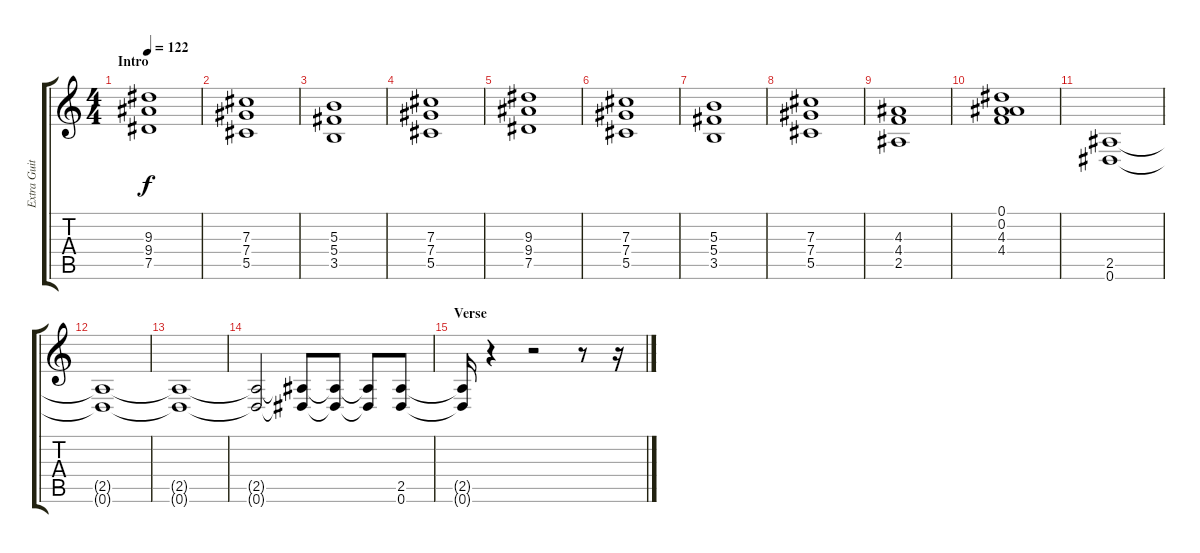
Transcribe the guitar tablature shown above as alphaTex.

\track ("Extra Guitar" "Extra Guit") {instrument distortionguitar}
\staff {score tabs}
\tuning (Eb4 Bb3 Gb3 Db3 Ab2 Eb2) {hide}
\ts (4 4)
\section ("" "Intro")
\tempo 122
\clef g2
\ks c
(9.3 9.4 7.5).1{dy f instrument distortionguitar} |
(7.3 7.4 5.5).1 |
(5.3 5.4 3.5).1 |
(7.3 7.4 5.5).1 |
(9.3 9.4 7.5).1 |
(7.3 7.4 5.5).1 |
(5.3 5.4 3.5).1 |
(7.3 7.4 5.5).1 |
(4.3 4.4 2.5).1 |
(0.1 0.2 4.3 4.4).1 |
(2.5 0.6).1 |
(2.5{t} 0.6{t}).1 |
(2.5{t} 0.6{t}).1 |
(2.5{t} 0.6{t}).2 (2.5{t} 0.6{t}).8 (2.5{t} 0.6{t}).8 (2.5{t} 0.6{t}).8 (2.5 0.6).8 |
\section ("" "Verse")
(2.5{t} 0.6{t}).16 r.4 r.2 r.8 r.16
